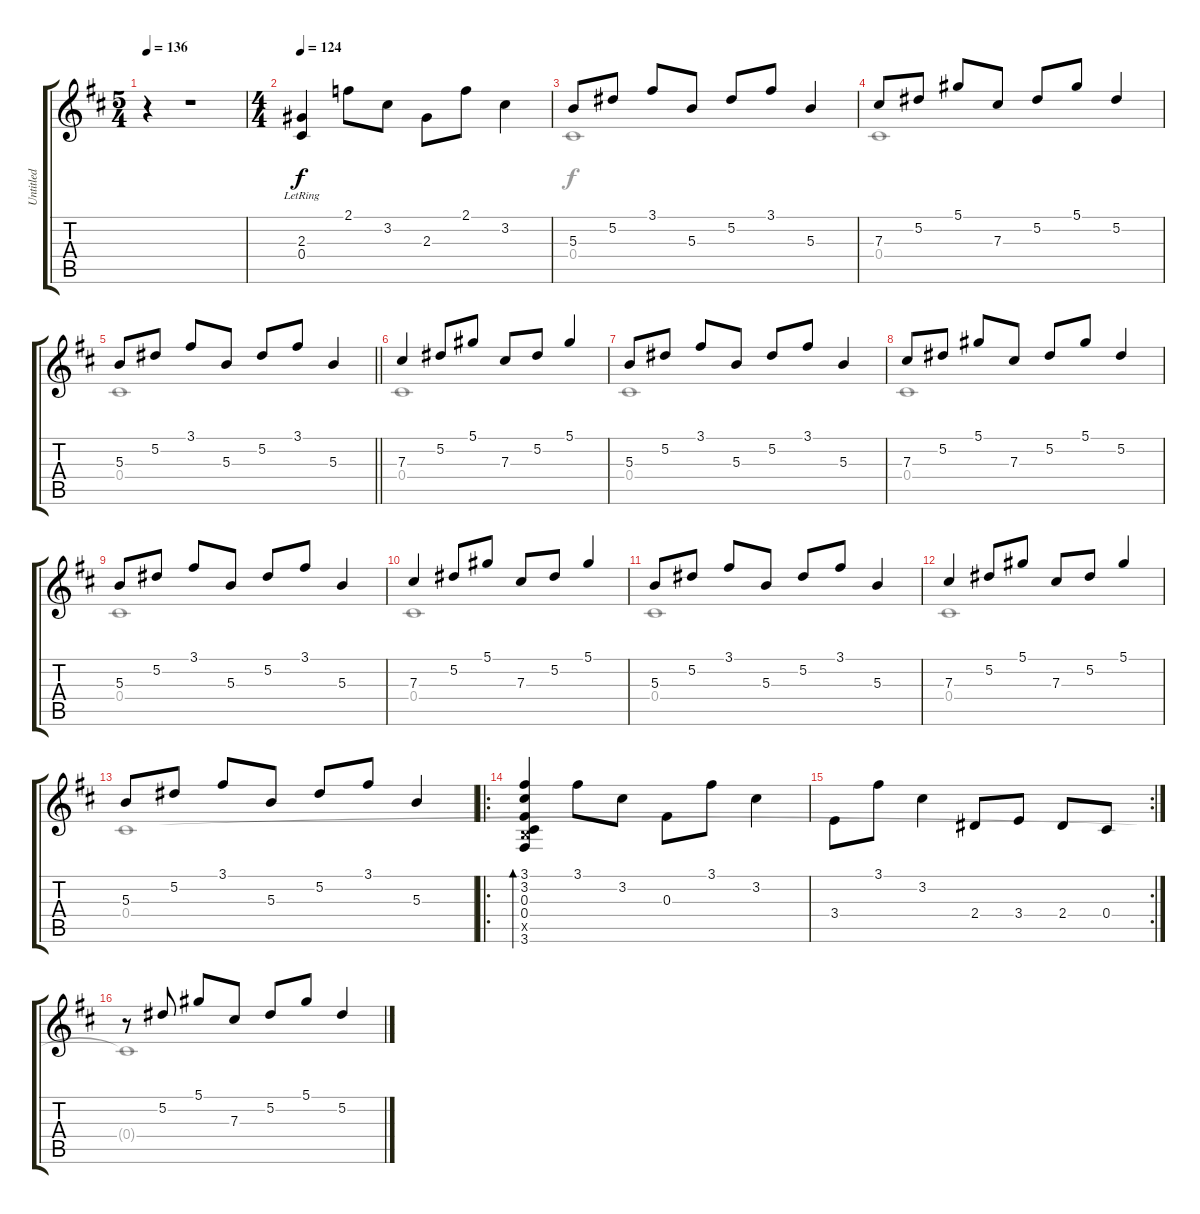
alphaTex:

\track ("Untitled" "Untitled") {instrument electricguitarjazz}
\staff {score tabs}
\tuning (Eb4 Bb3 Gb3 Db3 Ab2 Eb2) {hide}
\voice
\ts (5 4)
\tempo 136
\clef g2
\ks d
r.4{dy f} r.1 |
\ts (4 4)
\tempo 124
(2.3{lr} 0.4{lr}).4 2.1.8 3.2.8 2.3.8 2.1.8 3.2.4 |
5.3.8 5.2.8 3.1.8 5.3.8 5.2.8 3.1.8 5.3.4 |
7.3.8 5.2.8 5.1.8 7.3.8 5.2.8 5.1.8 5.2.4 |
\barLineRight lightlight
5.3.8 5.2.8 3.1.8 5.3.8 5.2.8 3.1.8 5.3.4 |
7.3.4 5.2.8 5.1.8 7.3.8 5.2.8 5.1.4 |
5.3.8 5.2.8 3.1.8 5.3.8 5.2.8 3.1.8 5.3.4 |
7.3.8 5.2.8 5.1.8 7.3.8 5.2.8 5.1.8 5.2.4 |
5.3.8 5.2.8 3.1.8 5.3.8 5.2.8 3.1.8 5.3.4 |
7.3.4 5.2.8 5.1.8 7.3.8 5.2.8 5.1.4 |
5.3.8 5.2.8 3.1.8 5.3.8 5.2.8 3.1.8 5.3.4 |
7.3.4 5.2.8 5.1.8 7.3.8 5.2.8 5.1.4 |
5.3.8 5.2.8 3.1.8 5.3.8 5.2.8 3.1.8 5.3.4 |
\ro
(3.1 3.2 0.3 0.4 3.5{x} 3.6).4{bd 30} 3.1.8 3.2.8 0.3.8 3.1.8 3.2.4 |
\rc 2
3.4.8 3.1.8 3.2.4 2.4.8 3.4.8 2.4.8 0.4.8 |
r.8 5.2.8 5.1.8 7.3.8 5.2.8 5.1.8 5.2.4
\voice
\clef g2
\ottava regular
\simile none
\ks d
|
|
0.4.1 |
0.4.1 |
\barLineRight lightlight
0.4.1 |
0.4.1 |
0.4.1 |
0.4.1 |
0.4.1 |
0.4.1 |
0.4.1 |
0.4.1 |
0.4.1 |
|
|
0.4{t}.1
